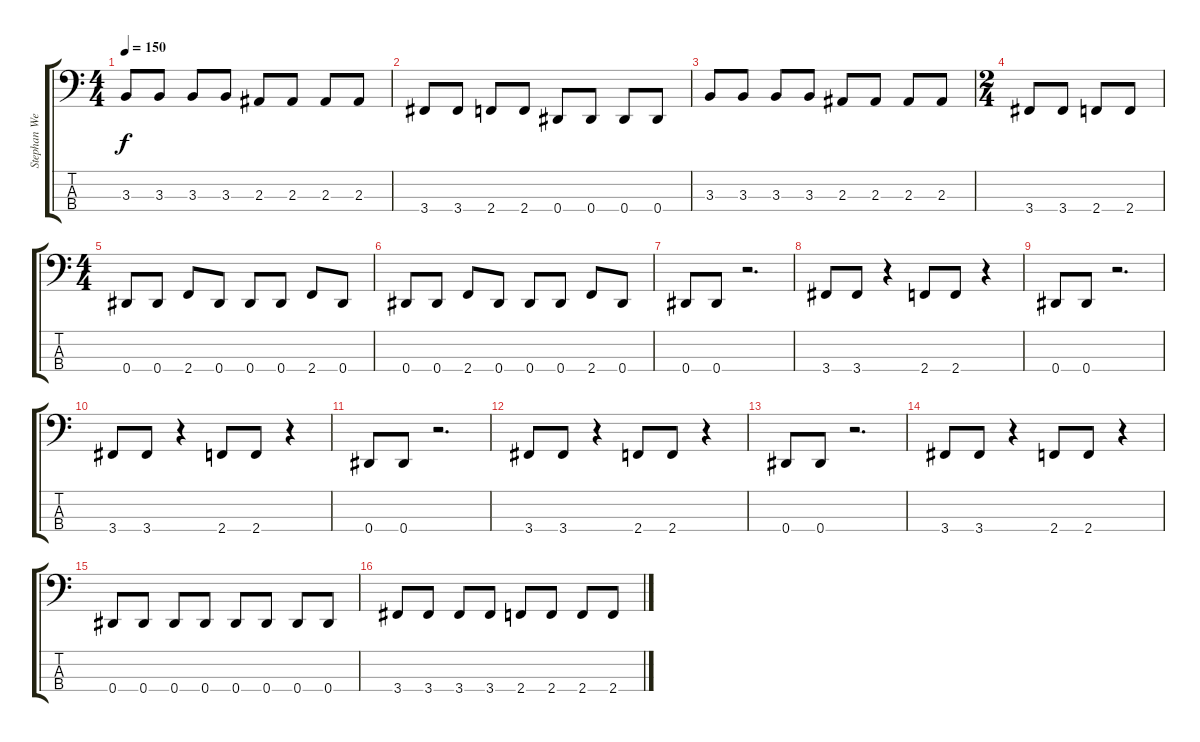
\track ("Stephan Weidner" "Stephan We") {instrument electricbasspick}
\staff {score tabs}
\tuning (Gb2 Db2 Ab1 Eb1) {hide}
\ts (4 4)
\tempo 150
\clef f4
\ks c
3.3.8{dy f} 3.3.8 3.3.8 3.3.8 2.3.8 2.3.8 2.3.8 2.3.8 |
3.4.8 3.4.8 2.4.8 2.4.8 0.4.8 0.4.8 0.4.8 0.4.8 |
3.3.8 3.3.8 3.3.8 3.3.8 2.3.8 2.3.8 2.3.8 2.3.8 |
\ts (2 4)
3.4.8 3.4.8 2.4.8 2.4.8 |
\ts (4 4)
0.4.8 0.4.8 2.4.8 0.4.8 0.4.8 0.4.8 2.4.8 0.4.8 |
0.4.8 0.4.8 2.4.8 0.4.8 0.4.8 0.4.8 2.4.8 0.4.8 |
0.4.8 0.4.8 r.2{d} |
3.4.8 3.4.8 r.4 2.4.8 2.4.8 r.4 |
0.4.8 0.4.8 r.2{d} |
3.4.8 3.4.8 r.4 2.4.8 2.4.8 r.4 |
0.4.8 0.4.8 r.2{d} |
3.4.8 3.4.8 r.4 2.4.8 2.4.8 r.4 |
0.4.8 0.4.8 r.2{d} |
3.4.8 3.4.8 r.4 2.4.8 2.4.8 r.4 |
0.4.8 0.4.8 0.4.8 0.4.8 0.4.8 0.4.8 0.4.8 0.4.8 |
3.4.8 3.4.8 3.4.8 3.4.8 2.4.8 2.4.8 2.4.8 2.4.8
